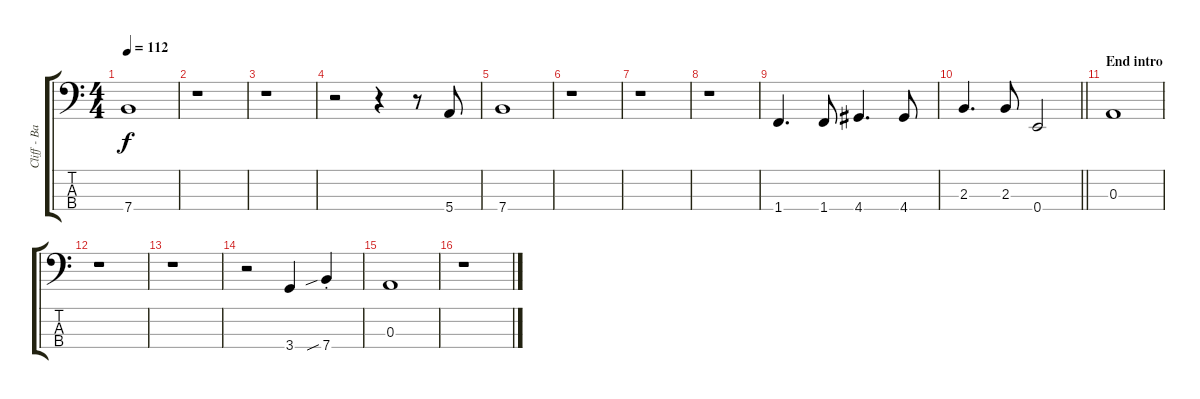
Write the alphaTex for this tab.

\track ("Cliff - Bass" "Cliff - Ba") {instrument electricbassfinger}
\staff {score tabs}
\tuning (G2 D2 A1 E1) {hide}
\ts (4 4)
\tempo 112
\clef f4
\ks c
7.4.1{dy f} |
r.1 |
r.1 |
r.2 r.4 r.8 5.4.8 |
7.4.1 |
r.1 |
r.1 |
r.1 |
1.4.4{d volume 15} 1.4.8 4.4.4{d} 4.4.8 |
\barLineRight lightlight
2.3.4{d} 2.3.8 0.4.2 |
\section ("" "End intro")
0.3.1 |
r.1 |
r.1 |
r.2 3.4.4 7.4{sib st}.4 |
0.3.1 |
r.1
